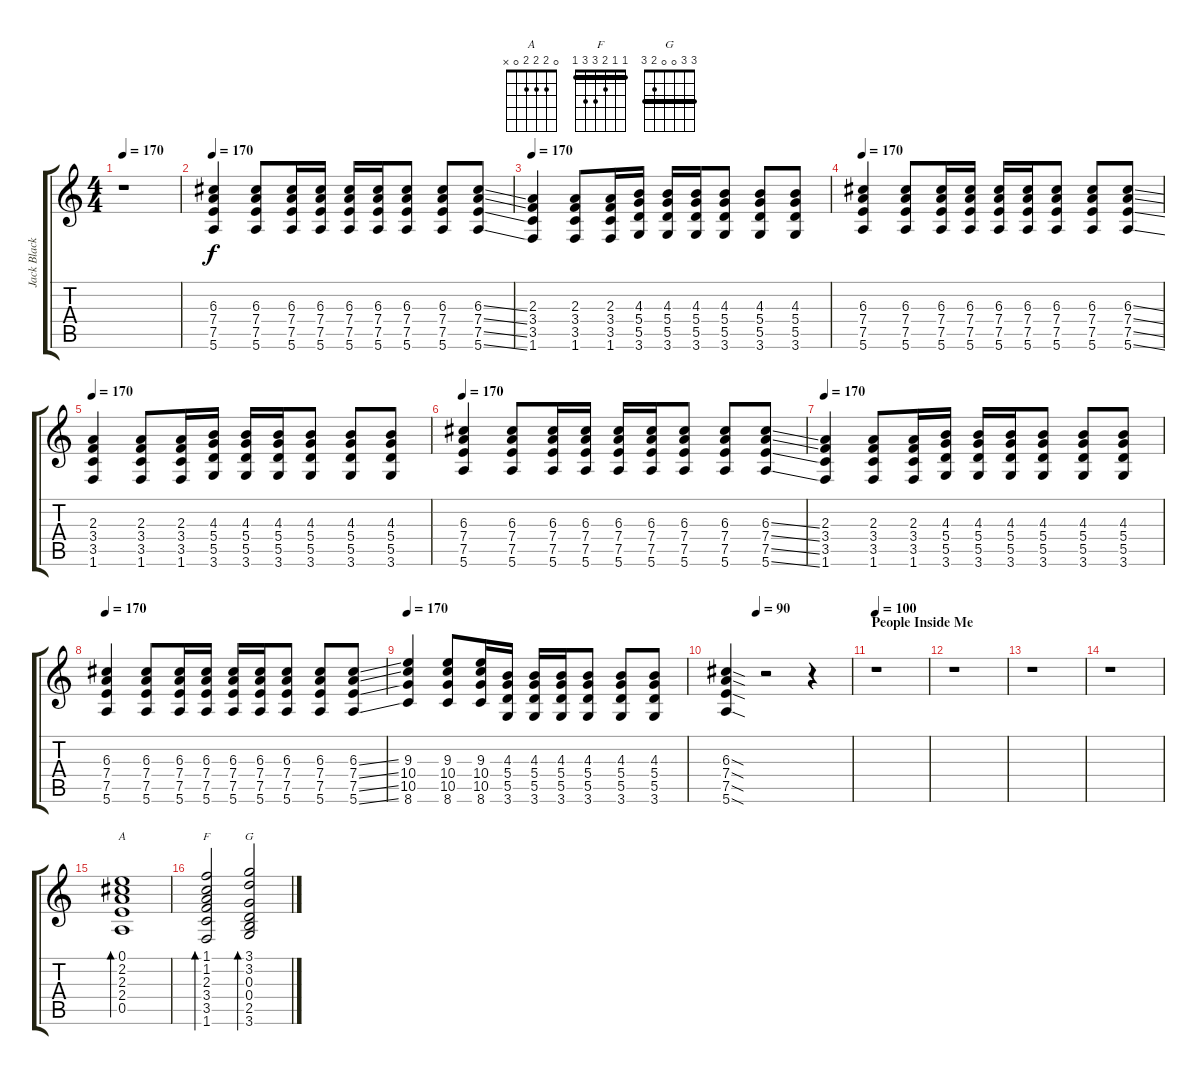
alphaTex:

\track ("Jack Black (Backing Guitar)" "Jack Black") {instrument acousticguitarsteel}
\staff {score tabs}
\tuning (E4 B3 G3 D3 A2 E2) {hide}
\chord ("A" 0 2 2 2 0 x)
\chord ("F" 1 1 2 3 3 1) {barre 1}
\chord ("G" 3 3 0 0 2 3) {barre 3}
\ts (4 4)
\tempo 170
\clef g2
\ks c
r.1{dy f} |
\tempo 170
(6.3 7.4 7.5 5.6).4 (6.3 7.4 7.5 5.6).8 (6.3 7.4 7.5 5.6).16 (6.3 7.4 7.5 5.6).16 (6.3 7.4 7.5 5.6).16 (6.3 7.4 7.5 5.6).16 (6.3 7.4 7.5 5.6).8 (6.3 7.4 7.5 5.6).8 (6.3{ss} 7.4{ss} 7.5{ss} 5.6{ss}).8 |
\tempo 170
(2.3 3.4 3.5 1.6).4 (2.3 3.4 3.5 1.6).8 (2.3 3.4 3.5 1.6).16 (4.3 5.4 5.5 3.6).16 (4.3 5.4 5.5 3.6).16 (4.3 5.4 5.5 3.6).16 (4.3 5.4 5.5 3.6).8 (4.3 5.4 5.5 3.6).8 (4.3 5.4 5.5 3.6).8 |
\tempo 170
(6.3 7.4 7.5 5.6).4 (6.3 7.4 7.5 5.6).8 (6.3 7.4 7.5 5.6).16 (6.3 7.4 7.5 5.6).16 (6.3 7.4 7.5 5.6).16 (6.3 7.4 7.5 5.6).16 (6.3 7.4 7.5 5.6).8 (6.3 7.4 7.5 5.6).8 (6.3{ss} 7.4{ss} 7.5{ss} 5.6{ss}).8 |
\tempo 170
(2.3 3.4 3.5 1.6).4 (2.3 3.4 3.5 1.6).8 (2.3 3.4 3.5 1.6).16 (4.3 5.4 5.5 3.6).16 (4.3 5.4 5.5 3.6).16 (4.3 5.4 5.5 3.6).16 (4.3 5.4 5.5 3.6).8 (4.3 5.4 5.5 3.6).8 (4.3 5.4 5.5 3.6).8 |
\tempo 170
(6.3 7.4 7.5 5.6).4 (6.3 7.4 7.5 5.6).8 (6.3 7.4 7.5 5.6).16 (6.3 7.4 7.5 5.6).16 (6.3 7.4 7.5 5.6).16 (6.3 7.4 7.5 5.6).16 (6.3 7.4 7.5 5.6).8 (6.3 7.4 7.5 5.6).8 (6.3{ss} 7.4{ss} 7.5{ss} 5.6{ss}).8 |
\tempo 170
(2.3 3.4 3.5 1.6).4 (2.3 3.4 3.5 1.6).8 (2.3 3.4 3.5 1.6).16 (4.3 5.4 5.5 3.6).16 (4.3 5.4 5.5 3.6).16 (4.3 5.4 5.5 3.6).16 (4.3 5.4 5.5 3.6).8 (4.3 5.4 5.5 3.6).8 (4.3 5.4 5.5 3.6).8 |
\tempo 170
(6.3 7.4 7.5 5.6).4 (6.3 7.4 7.5 5.6).8 (6.3 7.4 7.5 5.6).16 (6.3 7.4 7.5 5.6).16 (6.3 7.4 7.5 5.6).16 (6.3 7.4 7.5 5.6).16 (6.3 7.4 7.5 5.6).8 (6.3 7.4 7.5 5.6).8 (6.3{ss} 7.4{ss} 7.5{ss} 5.6{ss}).8 |
\tempo 170
(9.3 10.4 10.5 8.6).4 (9.3 10.4 10.5 8.6).8 (9.3 10.4 10.5 8.6).16 (4.3 5.4 5.5 3.6).16 (4.3 5.4 5.5 3.6).16 (4.3 5.4 5.5 3.6).16 (4.3 5.4 5.5 3.6).8 (4.3 5.4 5.5 3.6).8 (4.3 5.4 5.5 3.6).8 |
\tempo (90 0.25)
(6.3{sod} 7.4{sod} 7.5{sod} 5.6{sod}).4 r.2 r.4 |
\section ("" "People Inside Me")
\tempo 100
r.1 |
r.1 |
r.1 |
r.1 |
(0.1 2.2 2.3 2.4 0.5).1{bd 120 ch "A" volume 9} |
(1.1 1.2 2.3 3.4 3.5 1.6).2{bd 60 ch "F" volume 9} (3.1 3.2 0.3 0.4 2.5 3.6).2{bd 60 ch "G"}
